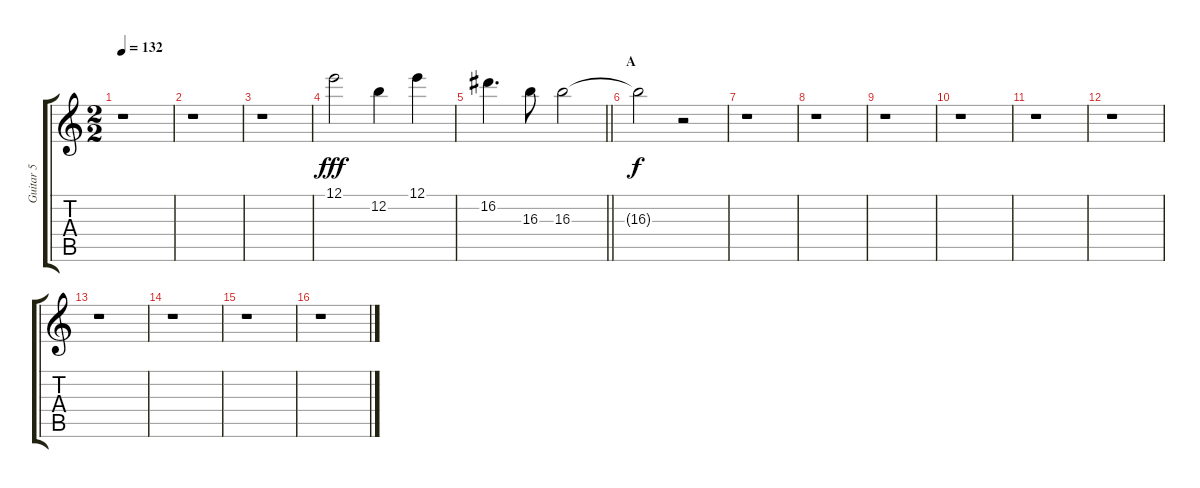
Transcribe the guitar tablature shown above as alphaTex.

\track ("Guitar 5" "Guitar 5") {instrument distortionguitar}
\staff {score tabs}
\tuning (E4 B3 G3 D3 A2 E2) {hide}
\ts (2 2)
\tempo 132
\clef g2
\ks c
r.1{dy fff instrument distortionguitar} |
r.1 |
r.1 |
12.1.2 12.2.4 12.1.4 |
\barLineRight lightlight
16.2.4{d} 16.3.8 16.3.2 |
\section ("" "A")
16.3{t}.2{dy f volume 0} r.2 |
r.1 |
r.1 |
r.1 |
r.1 |
r.1 |
r.1 |
r.1 |
r.1 |
r.1 |
r.1
